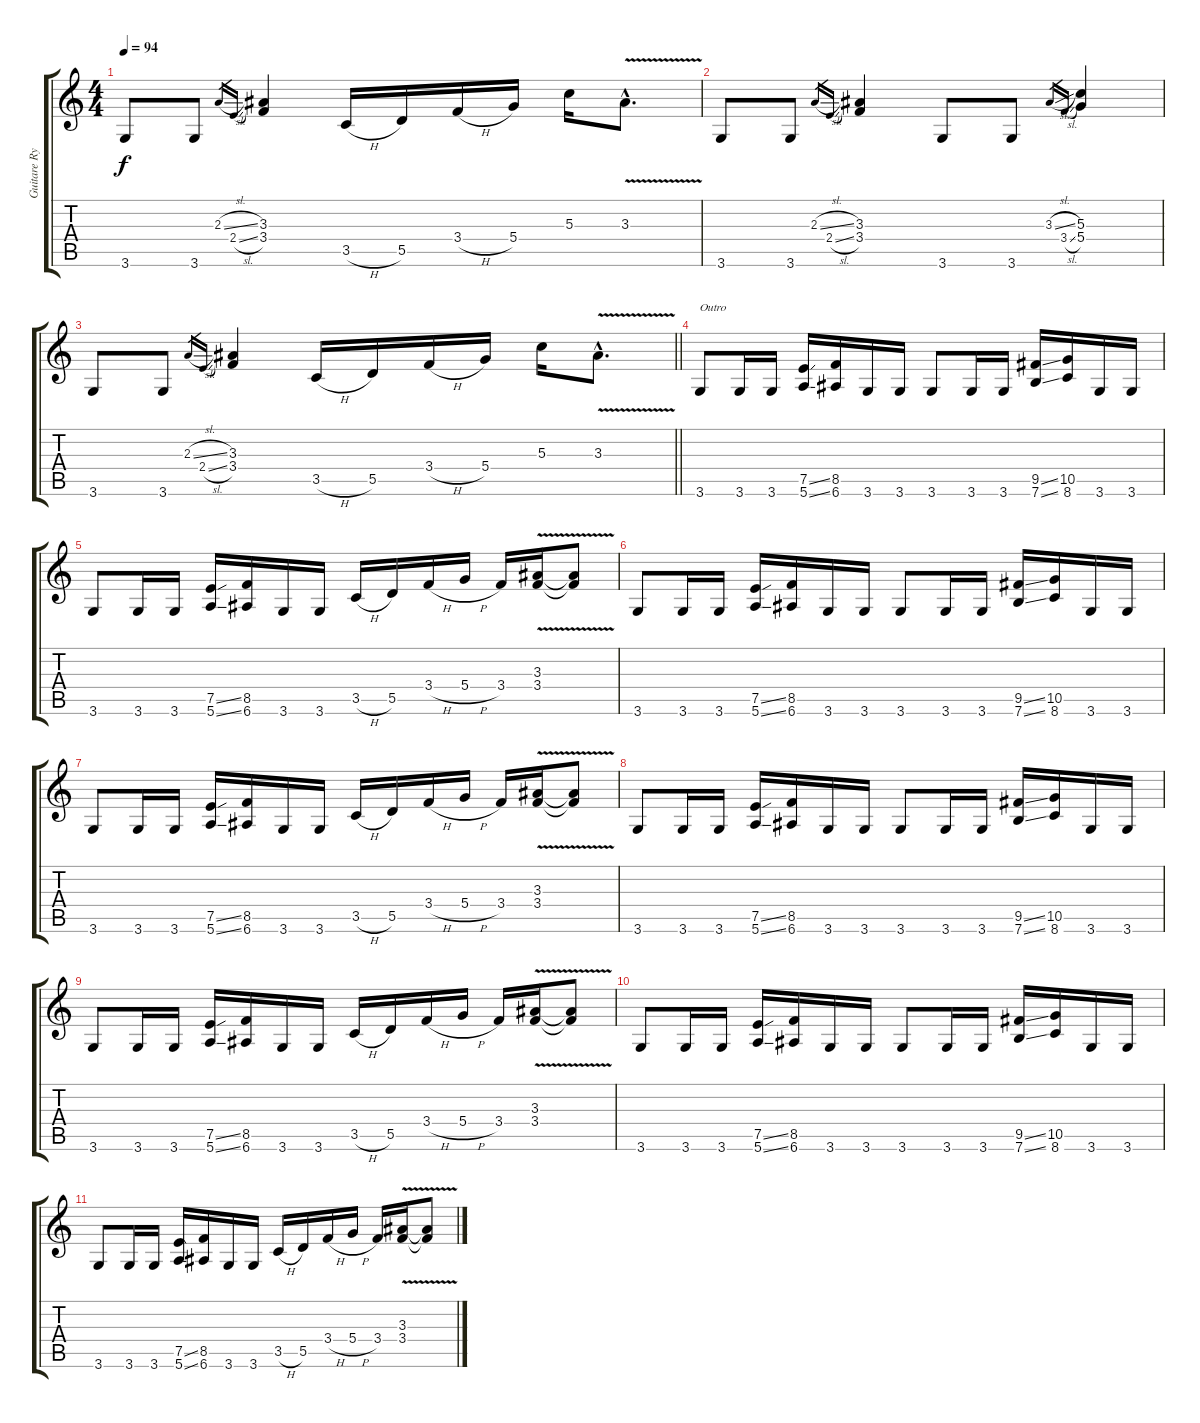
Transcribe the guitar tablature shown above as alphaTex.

\track ("Guitare Rythmique" "Guitare Ry") {instrument distortionguitar}
\staff {score tabs}
\tuning (E4 B3 G3 D3 A2 E2) {hide}
\ts (4 4)
\tempo 94
\clef g2
\ks c
3.6.8{dy f} 3.6.8 2.3{sl}.16{gr} 2.4{sl}.16{gr} (3.3 3.4).4 3.5{h}.16 5.5.16 3.4{h}.16 5.4.16 5.3.16 3.3{v hac}.8{d} |
3.6.8 3.6.8 2.3{sl}.16{gr} 2.4{sl}.16{gr} (3.3 3.4).4 3.6.8 3.6.8 3.3{sl}.16{gr} 3.4{sl}.16{gr} (5.3 5.4).4 |
\barLineRight lightlight
3.6.8 3.6.8 2.3{sl}.16{gr} 2.4{sl}.16{gr} (3.3 3.4).4 3.5{h}.16 5.5.16 3.4{h}.16 5.4.16 5.3.16 3.3{v hac}.8{d} |
3.6.8{txt "Outro"} 3.6.16 3.6.16 (7.5{ss} 5.6{ss}).16 (8.5 6.6).16 3.6.16 3.6.16 3.6.8 3.6.16 3.6.16 (9.5{ss} 7.6{ss}).16 (10.5 8.6).16 3.6.16 3.6.16 |
3.6.8 3.6.16 3.6.16 (7.5{ss} 5.6{ss}).16 (8.5 6.6).16 3.6.16 3.6.16 3.5{h}.16 5.5.16 3.4{h}.16 5.4{h}.16 3.4.16 (3.3{v} 3.4{v}).16 (3.3{t} 3.4{t}).8 |
3.6.8 3.6.16 3.6.16 (7.5{ss} 5.6{ss}).16 (8.5 6.6).16 3.6.16 3.6.16 3.6.8 3.6.16 3.6.16 (9.5{ss} 7.6{ss}).16 (10.5 8.6).16 3.6.16 3.6.16 |
3.6.8 3.6.16 3.6.16 (7.5{ss} 5.6{ss}).16 (8.5 6.6).16 3.6.16 3.6.16 3.5{h}.16 5.5.16 3.4{h}.16 5.4{h}.16 3.4.16 (3.3{v} 3.4{v}).16 (3.3{t} 3.4{t}).8 |
3.6.8{volume 5} 3.6.16 3.6.16 (7.5{ss} 5.6{ss}).16 (8.5 6.6).16 3.6.16 3.6.16 3.6.8 3.6.16 3.6.16 (9.5{ss} 7.6{ss}).16 (10.5 8.6).16 3.6.16 3.6.16 |
3.6.8 3.6.16 3.6.16 (7.5{ss} 5.6{ss}).16 (8.5 6.6).16 3.6.16 3.6.16 3.5{h}.16 5.5.16 3.4{h}.16 5.4{h}.16 3.4.16 (3.3{v} 3.4{v}).16 (3.3{t} 3.4{t}).8 |
3.6.8 3.6.16 3.6.16 (7.5{ss} 5.6{ss}).16 (8.5 6.6).16 3.6.16 3.6.16 3.6.8 3.6.16 3.6.16 (9.5{ss} 7.6{ss}).16 (10.5 8.6).16 3.6.16 3.6.16 |
3.6.8 3.6.16 3.6.16 (7.5{ss} 5.6{ss}).16 (8.5 6.6).16 3.6.16 3.6.16 3.5{h}.16 5.5.16 3.4{h}.16 5.4{h}.16 3.4.16 (3.3{v} 3.4{v}).16 (3.3{t} 3.4{t}).8
